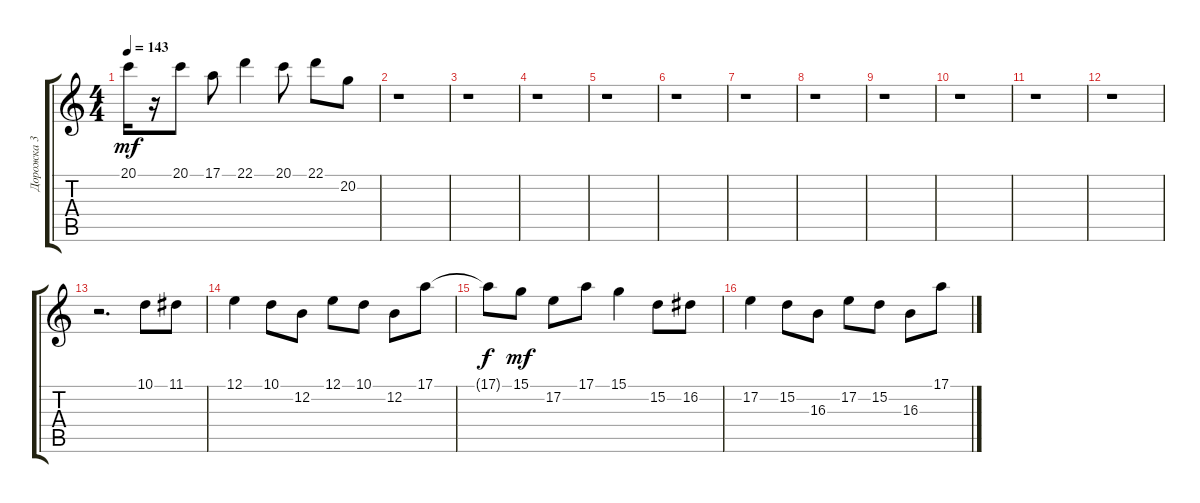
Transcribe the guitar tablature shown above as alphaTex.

\track ("Дорожка 3" "Дорожка 3") {instrument rockorgan}
\staff {score tabs}
\tuning (E4 B3 G3 D3 A2 E2) {hide}
\ts (4 4)
\tempo 143
\clef g2
\ks c
20.1.16{dy mf} r.16 20.1.8 17.1.8 22.1.4 20.1.8 22.1.8 20.2.8 |
r.1 |
r.1 |
r.1 |
r.1 |
r.1 |
r.1 |
r.1 |
r.1 |
r.1 |
r.1 |
r.1 |
r.2{d} 10.1.8 11.1.8 |
12.1.4 10.1.8 12.2.8 12.1.8 10.1.8 12.2.8 17.1.8 |
17.1{t}.8{dy f} 15.1.8{dy mf} 17.2.8 17.1.8 15.1.4 15.2.8 16.2.8 |
17.2.4 15.2.8 16.3.8 17.2.8 15.2.8 16.3.8 17.1.8
